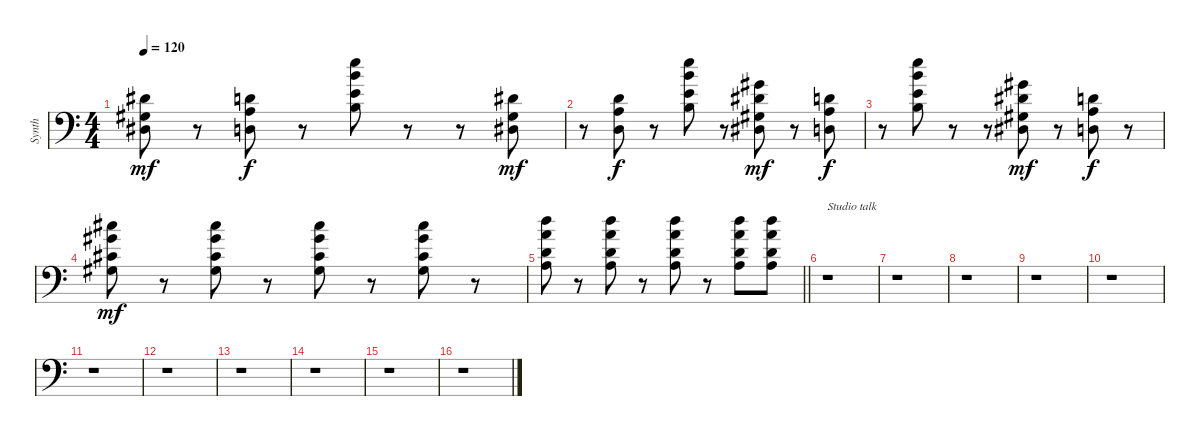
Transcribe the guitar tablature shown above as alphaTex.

\track ("Synth" "Synth") {instrument tremolostrings}
\staff {score}
\tuning (D4 Bb3 F3 Bb2 F2 Bb1) {hide}
\ts (4 4)
\tempo 120
\clef f4
\ks c
(5.2 3.3 5.4).8{dy mf} r.8 (4.2 4.3 4.4).8{dy f} r.8 (14.1 13.2 11.3 13.4).8 r.8 r.8 (5.2 3.3 5.4).8{dy mf} |
r.8 (4.2 4.3 4.4).8{dy f} r.8 (14.1 13.2 11.3 13.4).8 r.8 (6.1 5.2 3.3 5.4).8{dy mf} r.8 (4.2 4.3 4.4).8{dy f} |
r.8 (14.1 13.2 11.3 13.4).8 r.8 r.8 (6.1 5.2 3.3 5.4).8{dy mf} r.8 (4.2 4.3 4.4).8{dy f} r.8 |
(11.1 10.2 8.3 10.4).8{dy mf} r.8 (11.1 10.2 8.3 10.4).8 r.8 (11.1 10.2 8.3 10.4).8 r.8 (11.1 10.2 8.3 10.4).8 r.8 |
\barLineRight lightlight
(12.1 11.2 9.3 11.4).8 r.8 (12.1 11.2 9.3 11.4).8 r.8 (12.1 11.2 9.3 11.4).8 r.8 (12.1 11.2 9.3 11.4).8 (12.1 11.2 9.3 11.4).8 |
r.1{txt "Studio talk"} |
r.1 |
r.1 |
r.1 |
r.1 |
r.1 |
r.1 |
r.1 |
r.1 |
r.1 |
r.1
